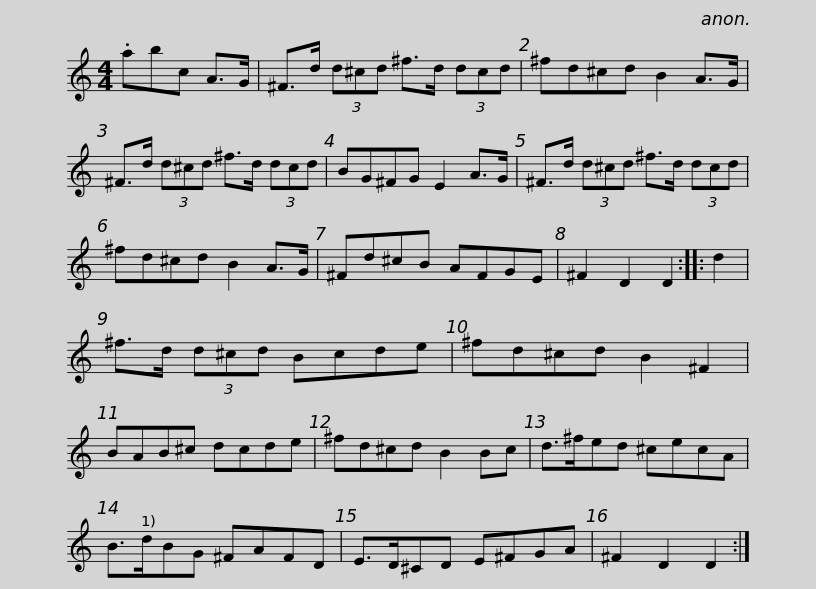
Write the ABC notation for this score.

X:1
L:1/8
M:4/4
I:linebreak $
K:C
V:1 treble
V:1
 .abc A>G | ^F>d (3d^cd ^f>d (3dcd | ^fd^cd B2 A>G | ^F>d (3d^cd ^f>d (3dcd | BG^FG E2 A>G |$ %5
 ^F>d (3d^cd ^f>d (3dcd | ^fd^cd B2 A>G | ^Fd^cB AFGE | ^F2 D2 D2 :: d2 | %10
 ^f>d (3d^cd Bcde |$ ^fd^cd B2 ^F2 | BAB^c dcde | ^fd^cd B2 Bc | d>^fed ^cecA | %15
 B>dBG ^FAFD |$ E>D^CD E^FGA | ^F2 D2 D2 :| %18
